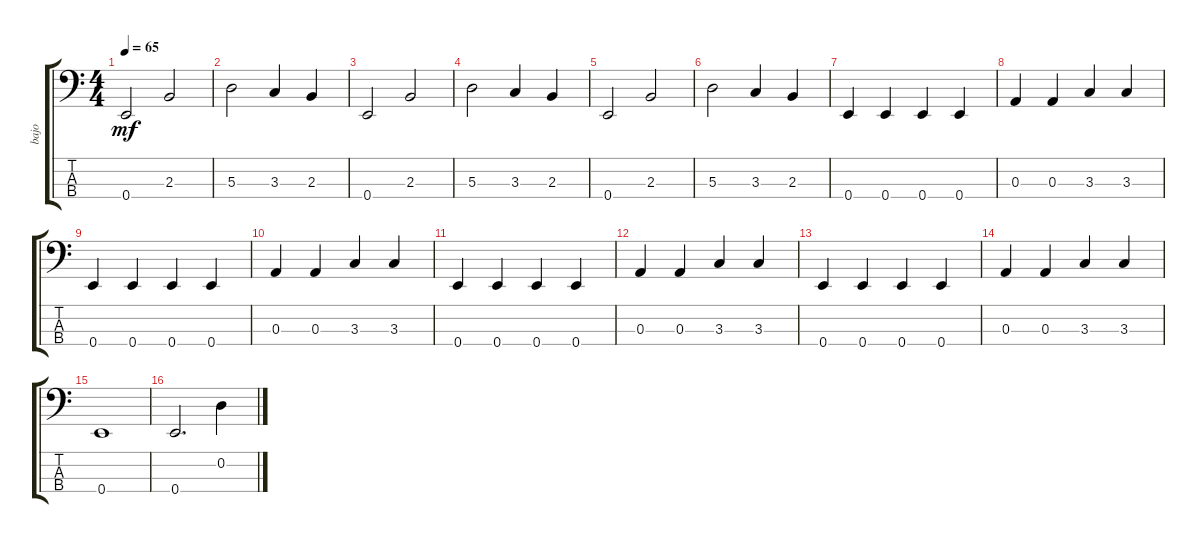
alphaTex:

\track ("bajo" "bajo") {instrument electricbassfinger}
\staff {score tabs}
\tuning (G2 D2 A1 E1) {hide}
\ts (4 4)
\tempo 65
\clef f4
\ks c
0.4.2{dy mf} 2.3.2 |
5.3.2 3.3.4 2.3.4 |
0.4.2 2.3.2 |
5.3.2 3.3.4 2.3.4 |
0.4.2 2.3.2 |
5.3.2 3.3.4 2.3.4 |
0.4.4 0.4.4 0.4.4 0.4.4 |
0.3.4 0.3.4 3.3.4 3.3.4 |
0.4.4 0.4.4 0.4.4 0.4.4 |
0.3.4 0.3.4 3.3.4 3.3.4 |
0.4.4 0.4.4 0.4.4 0.4.4 |
0.3.4 0.3.4 3.3.4 3.3.4 |
0.4.4 0.4.4 0.4.4 0.4.4 |
0.3.4 0.3.4 3.3.4 3.3.4 |
0.4.1 |
0.4.2{d} 0.2.4
